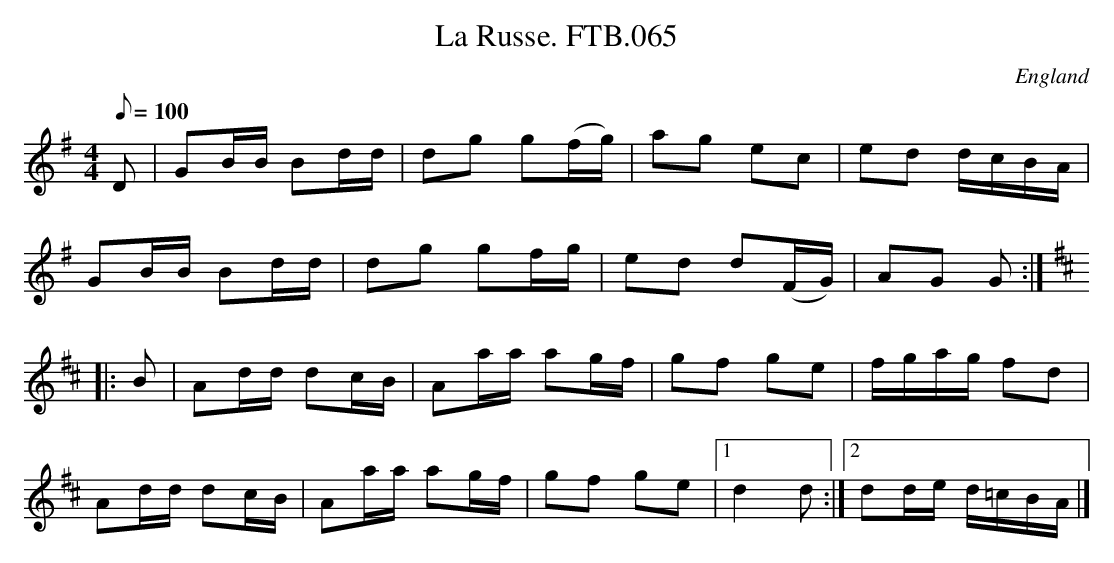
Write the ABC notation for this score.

X:1
T:La Russe. FTB.065
M:4/4
L:1/8
Q:100
O:England
K:G
D|GB/B/ Bd/d/|dg g(f/g/)|ag ec|ed d/c/B/A/|
GB/B/ Bd/d/|dg gf/g/|ed d(F/G/)|AG G:|
K:D
|:B|Ad/d/ dc/B/|Aa/a/ ag/f/|gf ge|f/g/a/g/ fd|
Ad/d/ dc/B/|Aa/a/ ag/f/|gf ge|1d2d:|2dd/e/ d/=c/B/A/|]
